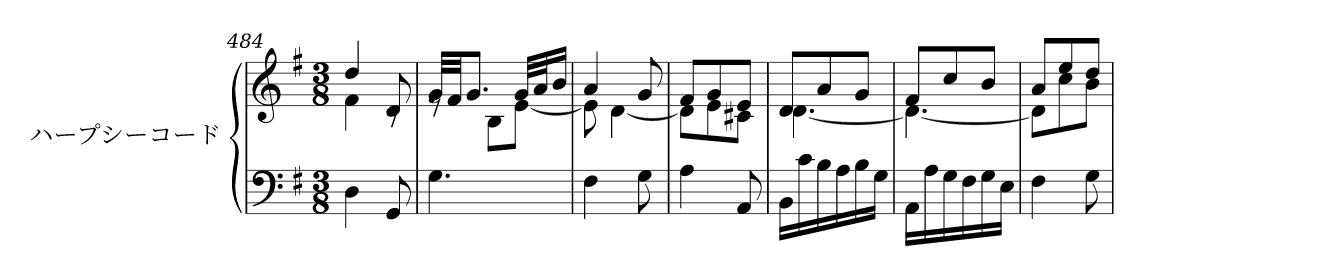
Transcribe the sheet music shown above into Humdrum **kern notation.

**kern	**kern
*part1	*part1
*staff2	*staff1
*I"ハープシーコード	*
!!LO:LB:g=z
*clefF4	*clefG2
*k[f#]	*k[f#]
*M3/8	*M3/8
=484	=484
*	*^
4D\	4dd/	4f#\
8GG/	8d/	8rc
=485	=485	=485
4.G\	32g/LLL	8re
.	32f#/JJ	.
.	8.g/J	.
.	.	8B\L
.	32g/LLL	[8e\J
.	32a/J	.
.	16b/JJ	.
=486	=486	=486
4F#\	4a/	8e\]
.	.	[4d\
8G\	8g/	.
=487	=487	=487
4A\	8f#/L	8d\L]
.	8g/	8e\
8AA/	8e/J	8c#X\J
=488	=488	=488
16BB\LL	8d/L	[4.d\
16c\	.	.
16B\	8a/	.
16A\	.	.
16B\	8g/J	.
16G\JJ	.	.
=489	=489	=489
16AA\LL	8f#/L	4.d\_
16A\	.	.
16G\	8cc/	.
16F#\	.	.
16G\	8b/J	.
16E\JJ	.	.
=490	=490	=490
4F#\	8a/L	8d\L]
.	8ee/	8cc\
8G\	8dd/J	8b\J
*	*v	*v
=	=
*-	*-
